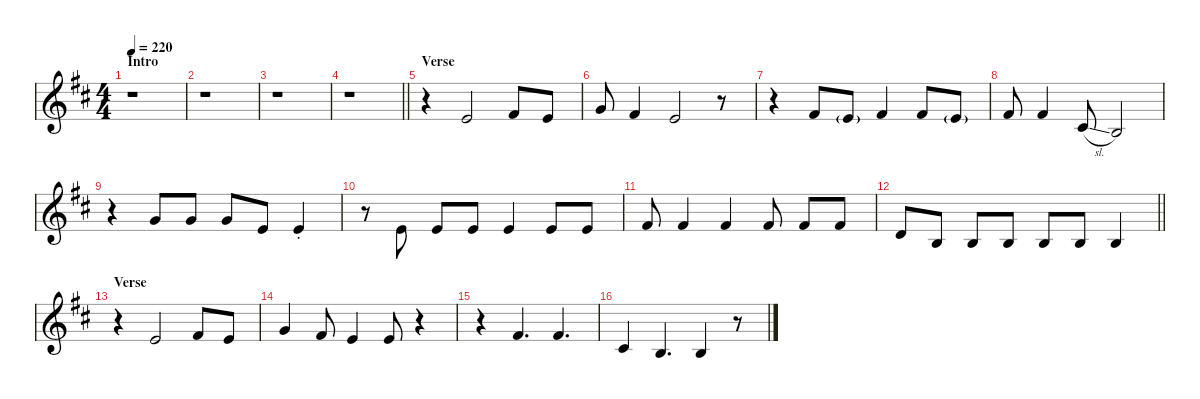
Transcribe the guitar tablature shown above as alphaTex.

\defaultSystemsLayout 4
\hideDynamics
\bracketExtendMode nobrackets
\singleTrackTrackNamePolicy hidden
\multiTrackTrackNamePolicy hidden
\otherSystemsTrackNameOrientation horizontal
\track ("Mick Jagger" "tpt.") {defaultSystemsLayout 8 instrument trumpet}
\staff {score}
\tuning (E4 B3 G3 D3 A2 E2)
\ts (4 4)
\beaming (8 2 2 2 2)
\section ("" "Intro")
\tempo 220
\clef g2
\ks bminor
r.1{dy f instrument trumpet beam Down} |
r.1{beam Down} |
r.1{beam Down} |
\barLineRight lightlight
r.1{beam Down} |
\section ("" "Verse")
r.4{beam Down} 9.3{acc forcenatural}.2{beam Up} 11.3{acc #}.8{beam Up} 9.3{acc forcenatural}.8{beam Up} |
12.3{acc forcenatural}.8{beam Up} 11.3{acc #}.4{beam Up} 9.3{acc forcenatural}.2{beam Up} r.8{beam Up} |
r.4{beam Down} 11.3{acc #}.8{beam Up} 9.3{g acc forcenatural}.8{dy mf beam Up} 11.3{acc #}.4{dy f beam Up} 11.3{acc #}.8{beam Up} 9.3{g acc forcenatural}.8{dy mf beam Up} |
11.3{acc #}.8{dy f beam Up} 11.3{acc #}.4{beam Up} 6.3{sl acc #}.8{beam Up} 4.3{acc forcenatural}.2{beam Up} |
r.4{beam Down} 12.3{acc forcenatural}.8{beam Up} 12.3{acc forcenatural}.8{beam Up} 12.3{acc forcenatural}.8{beam Up} 9.3{acc forcenatural}.8{beam Up} 9.3{st acc forcenatural}.4{beam Up} |
r.8{beam Down} 9.3{acc forcenatural}.8{beam Up} 9.3{acc forcenatural}.8{beam Up} 9.3{acc forcenatural}.8{beam Up} 9.3{acc forcenatural}.4{beam Up} 9.3{acc forcenatural}.8{beam Up} 9.3{acc forcenatural}.8{beam Up} |
11.3{acc #}.8{beam Up} 11.3{acc #}.4{beam Up} 11.3{acc #}.4{beam Up} 11.3{acc #}.8{beam Up} 11.3{acc #}.8{beam Up} 11.3{acc #}.8{beam Up} |
\barLineRight lightlight
7.3{acc forcenatural}.8{beam Up} 9.4{acc forcenatural}.8{beam Up} 9.4{acc forcenatural}.8{beam Up} 9.4{acc forcenatural}.8{beam Up} 9.4{acc forcenatural}.8{beam Up} 9.4{acc forcenatural}.8{beam Up} 9.4{acc forcenatural}.4{beam Up} |
\section ("" "Verse")
r.4{beam Down} 9.3{acc forcenatural}.2{beam Up} 11.3{acc #}.8{beam Up} 9.3{acc forcenatural}.8{beam Up} |
12.3{acc forcenatural}.4{beam Up} 11.3{acc #}.8{beam Up} 9.3{acc forcenatural}.4{beam Up} 9.3{acc forcenatural}.8{beam Up} r.4{beam Up} |
r.4{beam Down} 11.3{acc #}.4{d beam Up} 11.3{acc #}.4{d beam Up} |
11.4{acc #}.4{beam Up} 9.4{acc forcenatural}.4{d beam Up} 9.4{acc forcenatural}.4{beam Up} r.8{beam Up}
